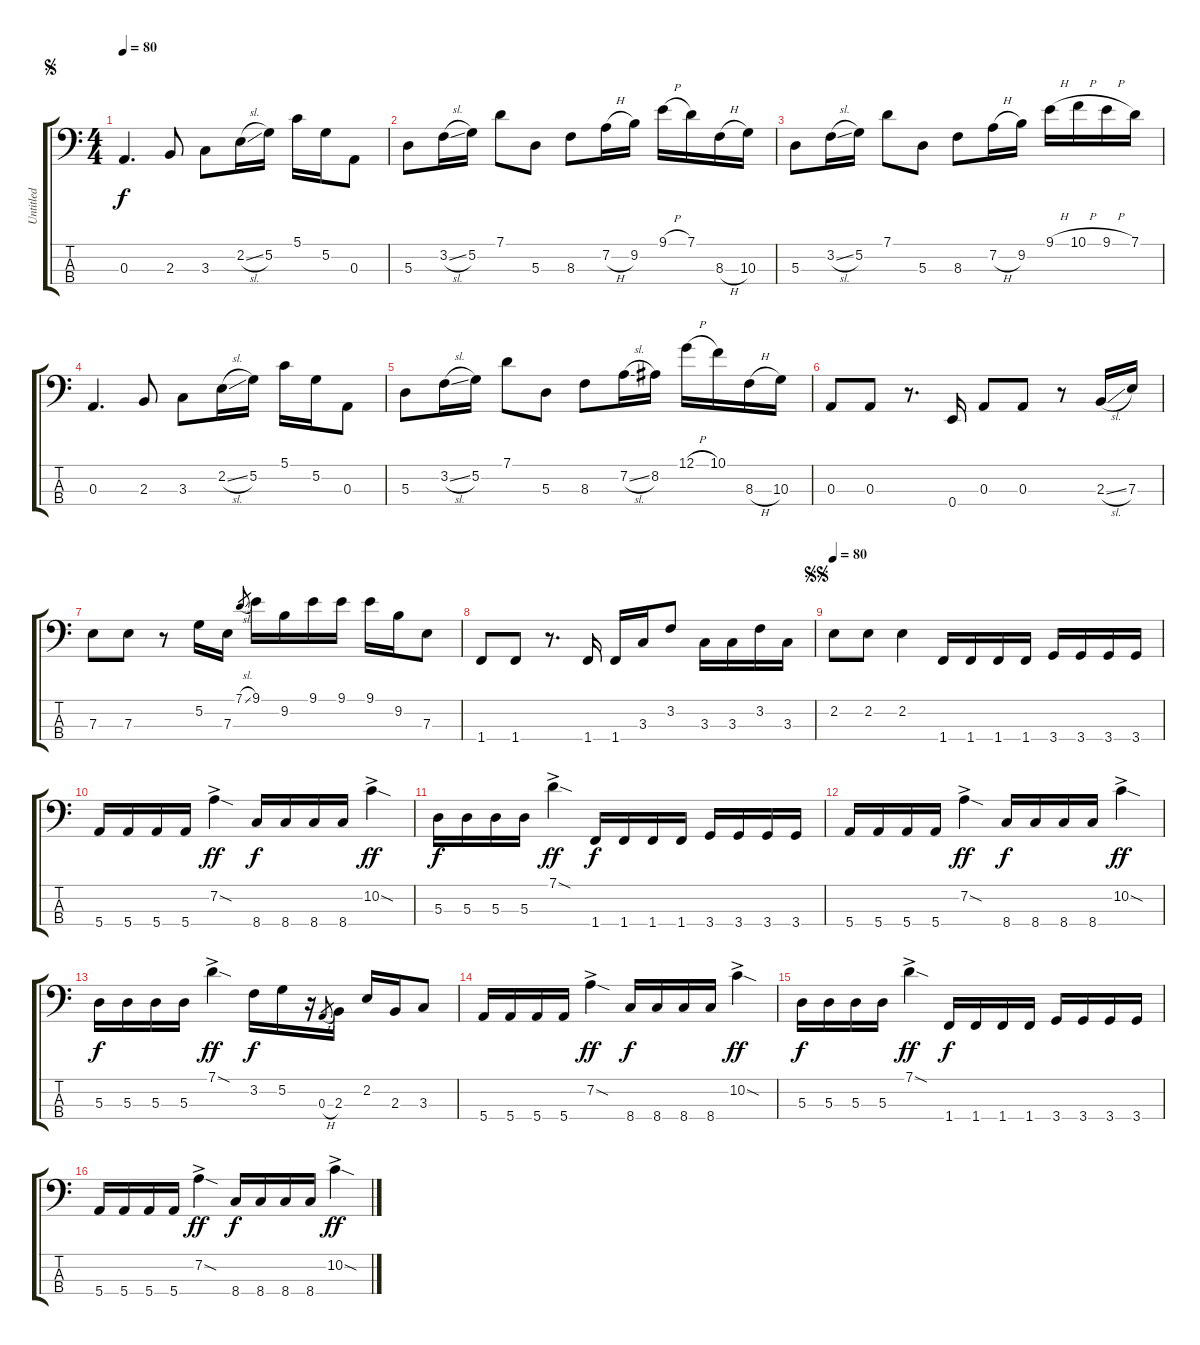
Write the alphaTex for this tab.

\track ("Untitled" "Untitled") {instrument electricbassfinger}
\staff {score tabs}
\tuning (G2 D2 A1 E1) {hide}
\ts (4 4)
\jump segno
\tempo 80
\clef f4
\ks c
0.3.4{d dy f instrument electricbassfinger} 2.3.8 3.3.8 2.2{sl}.16 5.2.16 5.1.16 5.2.16 0.3.8 |
5.3.8 3.2{sl}.16 5.2.16 7.1.8 5.3.8 8.3.8 7.2{h}.16 9.2.16 9.1{h}.16 7.1.16 8.3{h}.16 10.3.16 |
5.3.8 3.2{sl}.16 5.2.16 7.1.8 5.3.8 8.3.8 7.2{h}.16 9.2.16 9.1{h}.16 10.1{h}.16 9.1{h}.16 7.1.16 |
0.3.4{d} 2.3.8 3.3.8 2.2{sl}.16 5.2.16 5.1.16 5.2.16 0.3.8 |
5.3.8 3.2{sl}.16 5.2.16 7.1.8 5.3.8 8.3.8 7.2{sl}.16 8.2.16 12.1{h}.16 10.1.16 8.3{h}.16 10.3.16 |
0.3.8 0.3.8 r.8{d} 0.4.16 0.3.8 0.3.8 r.8 2.3{sl}.16 7.3.16 |
7.3.8 7.3.8 r.8 5.2.16 7.3.16 7.1{sl}.8{gr} 9.1.16 9.2.16 9.1.16 9.1.16 9.1.16 9.2.16 7.3.8 |
1.4.8 1.4.8 r.8{d} 1.4.16 1.4.16 3.3.16 3.2.8 3.3.16 3.3.16 3.2.16 3.3.16 |
\jump segnosegno
\tempo 80
2.2.8 2.2.8 2.2.4 1.4.16 1.4.16 1.4.16 1.4.16 3.4.16 3.4.16 3.4.16 3.4.16 |
5.4.16 5.4.16 5.4.16 5.4.16 7.2{sod ac}.4{dy ff} 8.4.16{dy f} 8.4.16 8.4.16 8.4.16 10.2{sod ac}.4{dy ff} |
5.3.16{dy f} 5.3.16 5.3.16 5.3.16 7.1{sod ac}.4{dy ff} 1.4.16{dy f} 1.4.16 1.4.16 1.4.16 3.4.16 3.4.16 3.4.16 3.4.16 |
5.4.16 5.4.16 5.4.16 5.4.16 7.2{sod ac}.4{dy ff} 8.4.16{dy f} 8.4.16 8.4.16 8.4.16 10.2{sod ac}.4{dy ff} |
5.3.16{dy f} 5.3.16 5.3.16 5.3.16 7.1{sod ac}.4{dy ff} 3.2.16{dy f} 5.2.16 r.16 0.3{h}.8{gr} 2.3.16 2.2.16 2.3.16 3.3.8 |
5.4.16 5.4.16 5.4.16 5.4.16 7.2{sod ac}.4{dy ff} 8.4.16{dy f} 8.4.16 8.4.16 8.4.16 10.2{sod ac}.4{dy ff} |
5.3.16{dy f} 5.3.16 5.3.16 5.3.16 7.1{sod ac}.4{dy ff} 1.4.16{dy f} 1.4.16 1.4.16 1.4.16 3.4.16 3.4.16 3.4.16 3.4.16 |
5.4.16 5.4.16 5.4.16 5.4.16 7.2{sod ac}.4{dy ff} 8.4.16{dy f} 8.4.16 8.4.16 8.4.16 10.2{sod ac}.4{dy ff}
